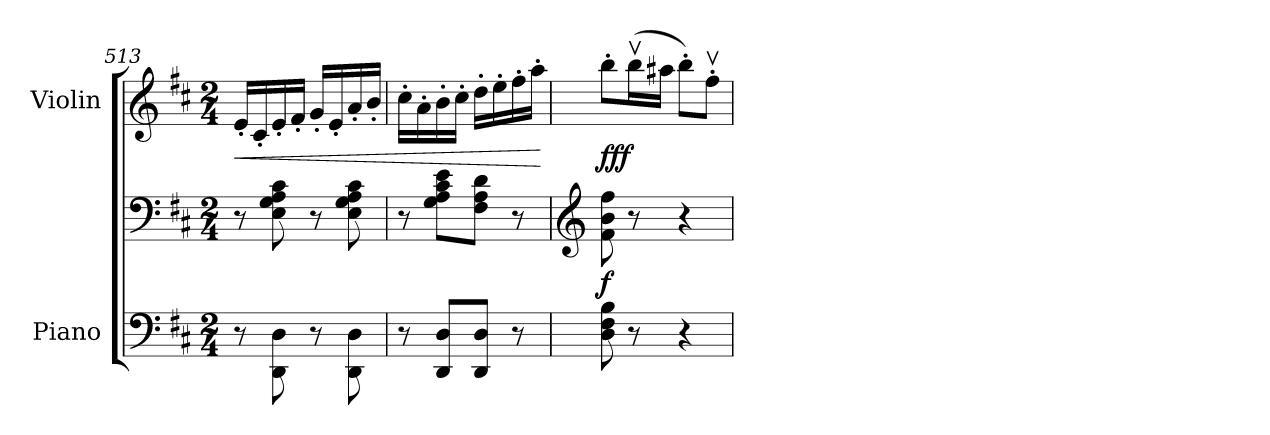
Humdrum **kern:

**kern	**kern	**dynam	**kern	**dynam
*part2	*part2	*part2	*part1	*part1
*staff3	*staff2	*staff2/3	*staff1	*staff1
*I"Piano	*	*	*I"Violin	*
*I'Pno.	*	*	*I'Vln.	*
!!LO:LB:g=z
*clefF4	*clefF4	*	*clefG2	*
*k[f#c#]	*k[f#c#]	*	*k[f#c#]	*
*M2/4	*M2/4	*	*M2/4	*
=513	=513	=513	=513	=513
!	!	!	!	!LO:HP:b
8r	8r	.	16e'/LL	<
.	.	.	16c#'/	.
8DD\ 8D\	8E\ 8G\ 8A\ 8c#\	.	16e'/	.
.	.	.	16f#'/JJ	.
8r	8r	.	16g'/LL	.
.	.	.	16e'/	.
8DD\ 8D\	8E\ 8G\ 8A\ 8c#\	.	16a'/	.
.	.	.	16b'/JJ	.
=514	=514	=514	=514	=514
8r	8r	.	16cc#'\LL	.
.	.	.	16a'\	.
8DD/ 8D/L	8G\ 8A\ 8c#\ 8e\L	.	16b'\	.
.	.	.	16cc#'\JJ	.
8DD/ 8D/J	8F#\ 8A\ 8d\J	.	16dd'\LL	.
.	.	.	16ee'\	.
8r	8r	.	16ff#'\	.
.	.	.	16aa'\JJ	.
.	.	.	.	[
=515	=515	=515	=515	=515
*	*clefG2	*	*	*
!	!	!LO:DY:a=2	!	!LO:DY:b
!	!	!	!	!LO:DY:n=1:b
8D\ 8F#\ 8B\	8f#\ 8b\ 8ff#\	f	8bb'\L	f ff
8r	8r	.	(16bbv\L	.
.	.	.	16aa#X\JJ	.
4r	4r	.	8bb'\L)	.
.	.	.	8ff#v'\J	.
=	=	=	=	=
*-	*-	*-	*-	*-
